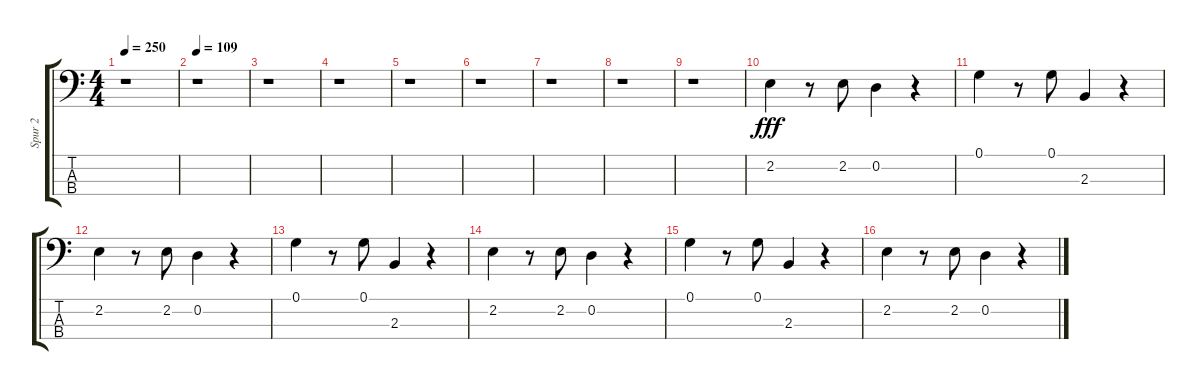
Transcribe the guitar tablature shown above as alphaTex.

\track ("Spur 2" "Spur 2") {instrument fretlessbass}
\staff {score tabs}
\tuning (G2 D2 A1 E1) {hide}
\ts (4 4)
\tempo 250
\clef f4
\ks c
r.1{dy fff instrument fretlessbass} |
\tempo 109
r.1 |
r.1 |
r.1 |
r.1 |
r.1 |
r.1 |
r.1 |
r.1 |
2.2.4 r.8 2.2.8 0.2.4 r.4 |
0.1.4 r.8 0.1.8 2.3.4 r.4 |
2.2.4 r.8 2.2.8 0.2.4 r.4 |
0.1.4 r.8 0.1.8 2.3.4 r.4 |
2.2.4 r.8 2.2.8 0.2.4 r.4 |
0.1.4 r.8 0.1.8 2.3.4 r.4 |
2.2.4 r.8 2.2.8 0.2.4 r.4
